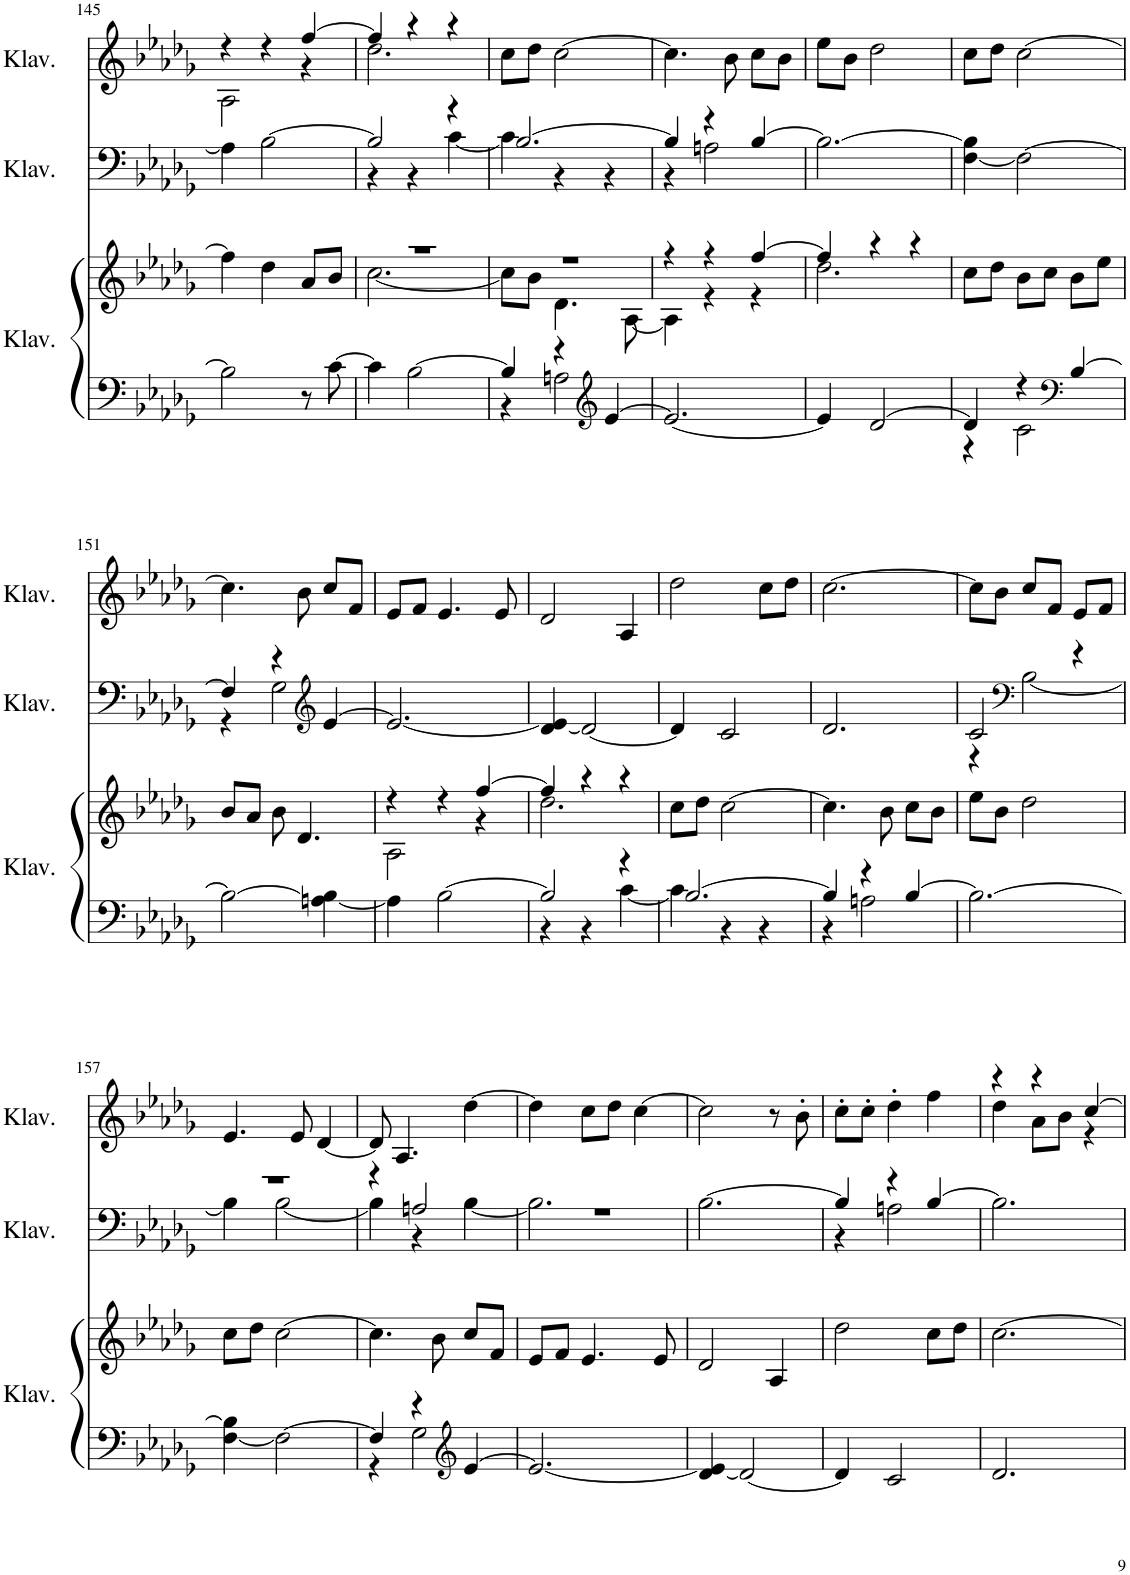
**kern	**kern	**kern	**kern
*part3	*part3	*part2	*part1
*staff4	*staff3	*staff2	*staff1
*I"Klavier	*	*I"Klavier	*I"Klavier
*I'Klav.	*	*I'Klav.	*I'Klav.
!!LO:PB:g=z
*clefF4	*clefG2	*clefF4	*clefG2
*k[b-e-a-d-g-]	*k[b-e-a-d-g-]	*k[b-e-a-d-g-]	*k[b-e-a-d-g-]
*M3/4	*M3/4	*M3/4	*M3/4
=145	=145	=145	=145
*	*	*	*^
2B-\]	4ff\]	4A\]	4r	2A-\
.	4dd-\	[2B-\	4r	.
8r	8a-/L	.	[4ff/	4r
[8c\	8b-/J	.	.	.
=146	=146	=146	=146	=146
*	*^	*^	*	*
4c\]	2.r	[2.cc\	2B-/]	4r	4ff/]	2.dd-\
[2B-\	.	.	.	4r	4r	.
.	.	.	4r	[4c\	4r	.
*	*	*	*	*	*v	*v
=147	=147	=147	=147	=147	=147
*^	*	*	*	*	*
4B-/]	4r	2.r	8cc\L]	[2.B-/	4c\]	8cc\L
.	.	.	8b-\J	.	.	8dd-\J
4r	2An\	.	4.d-\	.	4r	[2cc\
*clefG2	*	*	*	*	*	*
[4e-/	.	.	.	.	4r	.
.	.	.	[8A-\	.	.	.
*v	*v	*	*	*	*	*
=148	=148	=148	=148	=148	=148
2.e-/_	4r	4A-\]	4B-/]	4r	4.cc\]
.	4r	4r	4r	2An\	.
.	.	.	.	.	8b-\
.	[4ff/	4r	[4B-/	.	8cc\L
.	.	.	.	.	8b-\J
*	*	*	*v	*v	*
=149	=149	=149	=149	=149
4e-/]	4ff/]	2.dd-\	2.B-\_	8ee-\L
.	.	.	.	8b-\J
[2d-/	4r	.	.	2dd-\
.	4r	.	.	.
*	*v	*v	*	*
=150	=150	=150	=150
*^	*	*	*
4d-/]	4r	8cc\L	[4F\ 4B-\]	8cc\L
.	.	8dd-\J	.	8dd-\J
4r	2c\	8b-\L	2F\_	[2cc\
.	.	8cc\J	.	.
*clefF4	*	*	*	*
[4B-/	.	8b-\L	.	.
.	.	8ee-\J	.	.
*v	*v	*	*	*
!!LO:LB:g=z
=151	=151	=151	=151
*	*	*^	*
2B-\_	8b-/L	4F/]	4r	4.cc\]
.	8a-/J	.	.	.
.	8b-\	4r	2G-\	.
.	4.d-/	.	.	8b-\
*	*	*clefG2	*	*
[4An\ 4B-\]	.	[4e-/	.	8cc/L
.	.	.	.	8f/J
*	*	*v	*v	*
=152	=152	=152	=152
*	*^	*	*
4A\]	4r	2A-\	2.e-/_	8e-/L
.	.	.	.	8f/J
[2B-\	4r	.	.	4.e-/
.	[4ff/	4r	.	.
.	.	.	.	8e-/
=153	=153	=153	=153	=153
*^	*	*	*	*
2B-/]	4r	4ff/]	2.dd-\	[4d-/ 4e-/]	2d-/
.	4r	4r	.	2d-/_	.
4r	[4c\	4r	.	.	4A-/
*	*	*v	*v	*	*
=154	=154	=154	=154	=154
[2.B-/	4c\]	8cc\L	4d-/]	2dd-\
.	.	8dd-\J	.	.
.	4r	[2cc\	2c/	.
.	4r	.	.	8cc\L
.	.	.	.	8dd-\J
=155	=155	=155	=155	=155
4B-/]	4r	4.cc\]	2.d-/	[2.cc\
4r	2An\	.	.	.
.	.	8b-\	.	.
[4B-/	.	8cc\L	.	.
.	.	8b-\J	.	.
*v	*v	*	*	*
=156	=156	=156	=156
*	*	*^	*
2.B-\_	8ee-\L	2c/	4r	8cc\L]
.	8b-\J	.	.	8b-\J
*	*	*clefF4	*	*
.	2dd-\	.	[2B-\	8cc/L
.	.	.	.	8f/J
.	.	4r	.	8e-/L
.	.	.	.	8f/J
!!LO:LB:g=z
=157	=157	=157	=157	=157
[4F\ 4B-\]	8cc\L	2.r	4B-\]	4.e-/
.	8dd-\J	.	.	.
2F\_	[2cc\	.	[2B-\	.
.	.	.	.	8e-/
.	.	.	.	[4d-/
=158	=158	=158	=158	=158
*^	*	*	*	*
4F/]	4r	4.cc\]	4r	4B-\]	8d-/]
.	.	.	.	.	4.A-/
4r	2G-\	.	2An/	4r	.
.	.	8b-\	.	.	.
*clefG2	*	*	*	*	*
[4e-/	.	8cc/L	.	[4B-\	[4dd-\
.	.	8f/J	.	.	.
*v	*v	*	*	*	*
=159	=159	=159	=159	=159
2.e-/_	8e-/L	2.r	2.B-\]	4dd-\]
.	8f/J	.	.	.
.	4.e-/	.	.	8cc\L
.	.	.	.	8dd-\J
.	.	.	.	[4cc\
.	8e-/	.	.	.
*	*	*v	*v	*
=160	=160	=160	=160
[4d-/ 4e-/]	2d-/	[2.B-\	2cc\]
2d-/_	.	.	.
.	4A-/	.	8r
.	.	.	8b-'\
=161	=161	=161	=161
*	*	*^	*
4d-/]	2dd-\	4B-/]	4r	8cc'\L
.	.	.	.	8cc'\J
2c/	.	4r	2An\	4dd-'\
.	8cc\L	[4B-/	.	4ff\
.	8dd-\J	.	.	.
*	*	*v	*v	*
=162	=162	=162	=162
*	*	*	*^
2.d-/	[2.cc\	2.B-\]	4r	4dd-\
.	.	.	4r	8a-\L
.	.	.	.	8b-\J
.	.	.	[4cc/	4r
*	*	*	*v	*v
=	=	=	=
*-	*-	*-	*-
